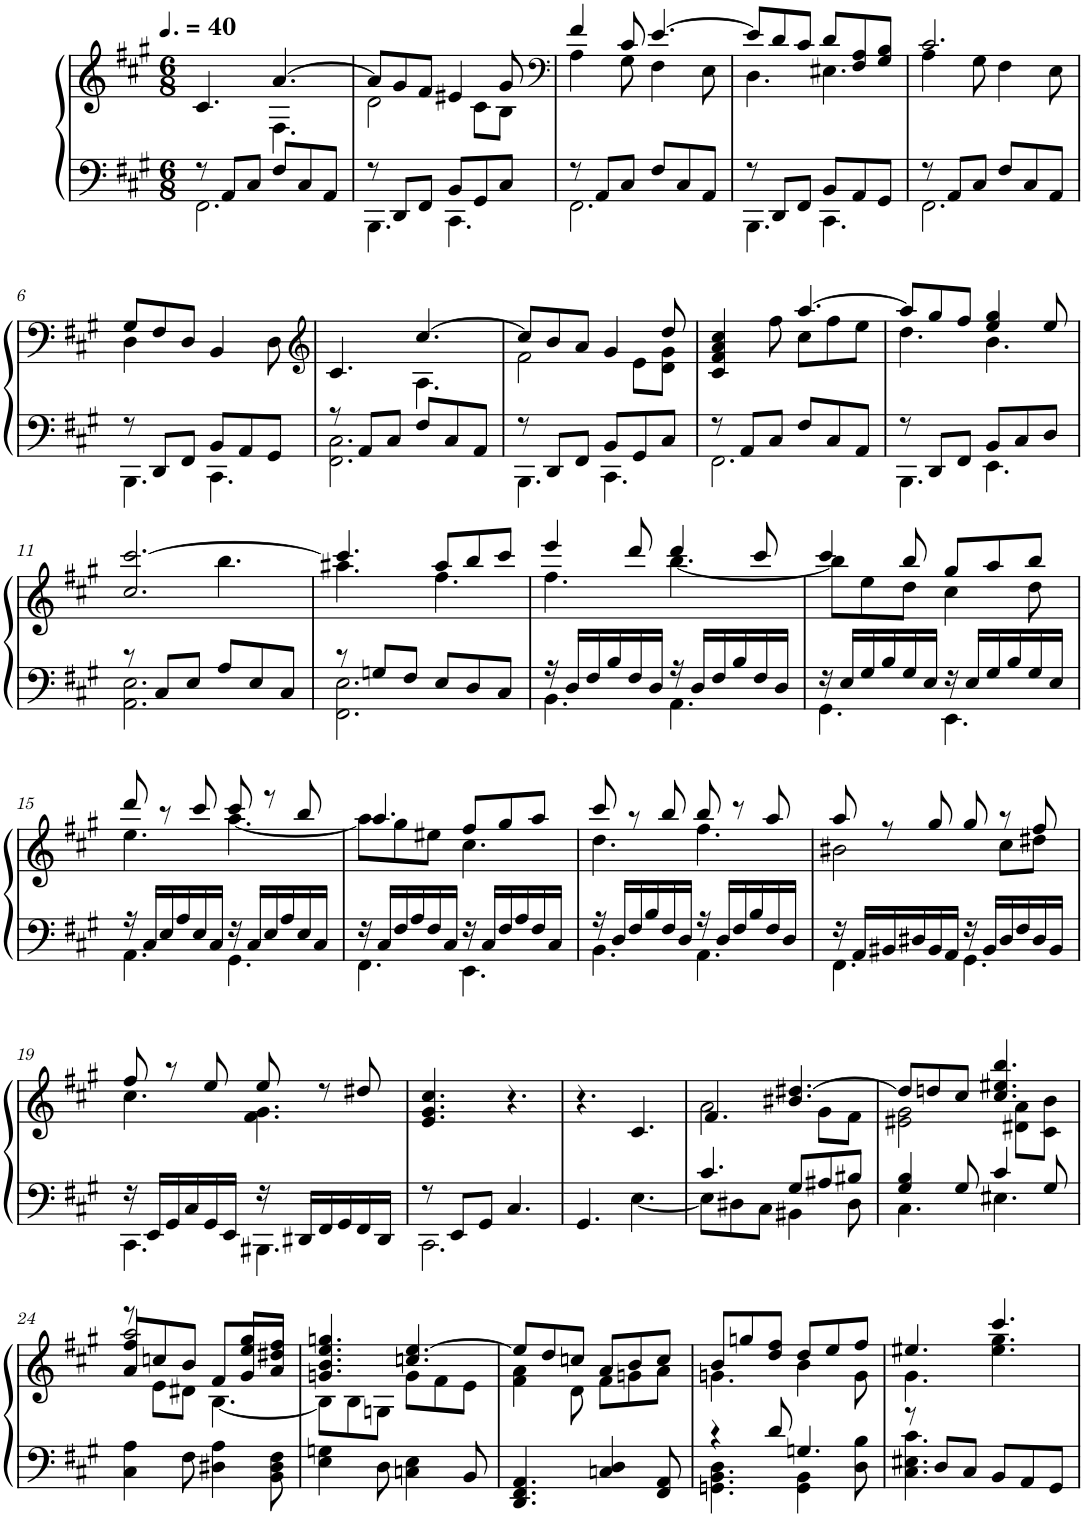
**kern	**kern
*part1	*part1
*staff2	*staff1
*I"Piano	*
*I'Pno.	*
*clefF4	*clefG2
*k[f#c#g#]	*k[f#c#g#]
*M6/8	*M6/8
*MM60	*MM60
=1	=1
*^	*^
8r	2.FF#\	4.c#/	4.ryy
8AA/L	.	.	.
8C#/J	.	.	.
8F#/L	.	[4.a/	4.F#\
8C#/	.	.	.
8AA/J	.	.	.
=2	=2	=2	=2
8r	4.BBB\	8a/L]	2d\
8DD/L	.	8g#/	.
8FF#/J	.	8f#/J	.
8BB/L	4.CC#\	4e#X/	.
8GG#/	.	.	8c#\L
8C#/J	.	8g#/	8B\J
=3	=3	=3	=3
*	*	*clefF4	*
8r	2.FF#\	4f#/	4A\
8AA/L	.	.	.
8C#/J	.	8c#/	8G#\
8F#/L	.	[4.e/	4F#\
8C#/	.	.	.
8AA/J	.	.	8E\
=4	=4	=4	=4
8r	4.BBB\	8e/L]	4.D\
8DD/L	.	8d/	.
8FF#/J	.	8c#/J	.
8BB/L	4.CC#\	8d/L	4.E#X\
8AA/	.	8F#/ 8A/	.
8GG#/J	.	8G#/ 8B/J	.
=5	=5	=5	=5
8r	2.FF#\	2.c#/	4A\
8AA/L	.	.	.
8C#/J	.	.	8G#\
8F#/L	.	.	4F#\
8C#/	.	.	.
8AA/J	.	.	8E\
!!LO:LB:g=z	!!
=6	=6	=6	=6
8r	4.BBB\	8G#/L	4D\
8DD/L	.	8F#/	.
8FF#/J	.	8D/J	2ryy
8BB/L	4.CC#\	4BB/	.
8AA/	.	.	.
8GG#/J	.	8D\	.
=7	=7	=7	=7
*	*	*clefG2	*
8r	2.FF#\ 2.C#\	4.c#/	4.ryy
8AA/L	.	.	.
8C#/J	.	.	.
8F#/L	.	[4.cc#/	4.A\
8C#/	.	.	.
8AA/J	.	.	.
=8	=8	=8	=8
8r	4.BBB\	8cc#/L]	2f#\
8DD/L	.	8b/	.
8FF#/J	.	8a/J	.
8BB/L	4.CC#\	4g#/	.
8GG#/	.	.	8e\L
8C#/J	.	8dd/	8d\ 8g#\J
=9	=9	=9	=9
8r	2.FF#\	4c#/ 4f#/ 4a/ 4cc#/	4.ryy
8AA/L	.	.	.
8C#/J	.	8ff#\	.
8F#/L	.	[4.aa/	8cc#\L
8C#/	.	.	8ff#\
8AA/J	.	.	8ee\J
=10	=10	=10	=10
8r	4.BBB\	8aa/L]	4.dd\
8DD/L	.	8gg#/	.
8FF#/J	.	8ff#/J	.
8BB/L	4.EE\	4ee/ 4gg#/	4.b\
8C#/	.	.	.
8D/J	.	8ee/	.
!!LO:LB:g=z	!!
=11	=11	=11	=11
8r	2.AA\ 2.E\	2.cc#/ [2.ccc#/	4.ryy
8C#/L	.	.	.
8E/J	.	.	.
8A/L	.	.	4.bb\
8E/	.	.	.
8C#/J	.	.	.
=12	=12	=12	=12
8r	2.FF#\ 2.E\	4.ccc#/]	4.aa#X\
8Gn/L	.	.	.
8F#/J	.	.	.
8E/L	.	8aa#/L	4.ff#\
8D/	.	8bb/	.
8C#/J	.	8ccc#/J	.
=13	=13	=13	=13
16r	4.BB\	4eee/	4.ff#\
16D/LL	.	.	.
16F#/	.	.	.
16B/	.	.	.
16F#/	.	8ddd/	.
16D/JJ	.	.	.
16r	4.AA\	4ddd/	[4.bb\
16D/LL	.	.	.
16F#/	.	.	.
16B/	.	.	.
16F#/	.	8ccc#/	.
16D/JJ	.	.	.
=14	=14	=14	=14
16r	4.GG#\	4ccc#/	8bb\L]
16E/LL	.	.	.
16G#/	.	.	8ee\
16B/	.	.	.
16G#/	.	8bb/	8dd\J
16E/JJ	.	.	.
16r	4.EE\	8gg#/L	4cc#\
16E/LL	.	.	.
16G#/	.	8aa/	.
16B/	.	.	.
16G#/	.	8bb/J	8dd\
16E/JJ	.	.	.
!!LO:LB:g=z	!!
=15	=15	=15	=15
16r	4.AA\	8ddd/	4.ee\
16C#/LL	.	.	.
16E/	.	8r	.
16A/	.	.	.
16E/	.	8ccc#/	.
16C#/JJ	.	.	.
16r	4.GG#\	8ccc#/	[4.aa\
16C#/LL	.	.	.
16E/	.	8r	.
16A/	.	.	.
16E/	.	8bb/	.
16C#/JJ	.	.	.
=16	=16	=16	=16
16r	4.FF#\	4.aa/	8aa\L]
16C#/LL	.	.	.
16F#/	.	.	8gg#\
16A/	.	.	.
16F#/	.	.	8ee#X\J
16C#/JJ	.	.	.
16r	4.EE\	8ff#/L	4.cc#\
16C#/LL	.	.	.
16F#/	.	8gg#/	.
16A/	.	.	.
16F#/	.	8aa/J	.
16C#/JJ	.	.	.
=17	=17	=17	=17
16r	4.BB\	8ccc#/	4.dd\
16D/LL	.	.	.
16F#/	.	8r	.
16B/	.	.	.
16F#/	.	8bb/	.
16D/JJ	.	.	.
16r	4.AA\	8bb/	4.ff#\
16D/LL	.	.	.
16F#/	.	8r	.
16B/	.	.	.
16F#/	.	8aa/	.
16D/JJ	.	.	.
=18	=18	=18	=18
16r	4.FF#\	8aa/	2b#X\
16AA/LL	.	.	.
16BB#X/	.	8r	.
16D#X/	.	.	.
16BB#/	.	8gg#/	.
16AA/JJ	.	.	.
16r	4.GG#\	8gg#/	.
16BB#/LL	.	.	.
16D#/	.	8r	8cc#\L
16F#/	.	.	.
16D#/	.	8ff#/	8dd#X\J
16BB#/JJ	.	.	.
!!LO:LB:g=z	!!
=19	=19	=19	=19
16r	4.CC#\	8ff#/	4.cc#\
16EE/LL	.	.	.
16GG#/	.	8r	.
16C#/	.	.	.
16GG#/	.	8ee/	.
16EE/JJ	.	.	.
16r	4.BBB#X\	8ee/	4.f#\ 4.g#\
16DD#X/LL	.	.	.
16FF#/	.	8r	.
16GG#/	.	.	.
16FF#/	.	8dd#X/	.
16DD#/JJ	.	.	.
*	*	*v	*v
=20	=20	=20
8r	2.CC#\	4.e/ 4.g#/ 4.cc#/
8EE/L	.	.
8GG#/J	.	.
4.C#/	.	4.r
*v	*v	*
=21	=21
4.GG#/	4.r
[4.E\	4.c#/
=22	=22
*^	*^
4.c#/	8E\L]	4.f#/	2a\
.	8D#X\	.	.
.	8C#\J	.	.
8G#/L	4BB#X\	4.b#X/ [4.dd#X/	.
8A#X/	.	.	8g#\L
8B#X/J	8D#\	.	8f#\J
=23	=23	=23	=23
4G#/ 4B/	4.C#\	8dd#/L]	2e#X\ 2g#\
.	.	8ddn/	.
8G#/	.	8cc#/J	.
4c#/	4.E#X\	4.cc#/ 4.ee#X/ 4.bb/	.
.	.	.	8d#X\ 8a\L
8G#/	.	.	8c#\ 8b\J
*v	*v	*	*
!!LO:LB:g=z
=24	=24	=24
*	*	*^
4C#\ 4A\	8a/ 8ff#/L	8r	2aa/
.	8ccn/	8e\L	.
8F#\	8b/J	8d#X\J	.
4D#X\ 4A\	8f#/L	[4.B\	.
.	8g#/ 8ee/	.	8gg#/L
8BB\ 8D#\ 8F#\	8a/J	.	8dd#X/ 8ff#/J
*	*	*v	*v
=25	=25	=25
4E\ 4Gn\	4.gn/ 4.b/ 4.ee/ 4.ggn/	8B\L]
.	.	8B\
8D\	.	8Gn\J
4Cn\ 4E\	4.ccn/ [4.ee/	8g\L
.	.	8f#\
8BB/	.	8e\J
=26	=26	=26
4.DD/ 4.FF#/ 4.AA/	8ee/L]	4f#\ 4a\
.	8dd/	.
.	8ccn/J	8d\
4Cn/ 4D/	8a/L	8f#\L
.	8b/	8gn\
8FF#/ 8AA/	8cc/J	8a\J
=27	=27	=27
*^	*	*
4r	4.GGn\ 4.BB\ 4.D\	8b/L	4.gn\
.	.	8ggn/	.
8d/	.	8dd/ 8ff#/J	.
4.Gn/	4GG\ 4BB\	8dd/L	4b\
.	.	8ee/	.
.	8D\ 8B\	8ff#/J	8g\
=28	=28	=28	=28
8r	4.C#\ 4.E#X\ 4.c#\	4.ee#X/	4.g#\
8D/L	.	.	.
8C#/J	.	.	.
8BB/L	4.ryy	4.ccc#/	4.ee#\ 4.gg#\
8AA/	.	.	.
8GG#/J	.	.	.
*v	*v	*	*
*	*v	*v
=	=
*-	*-
